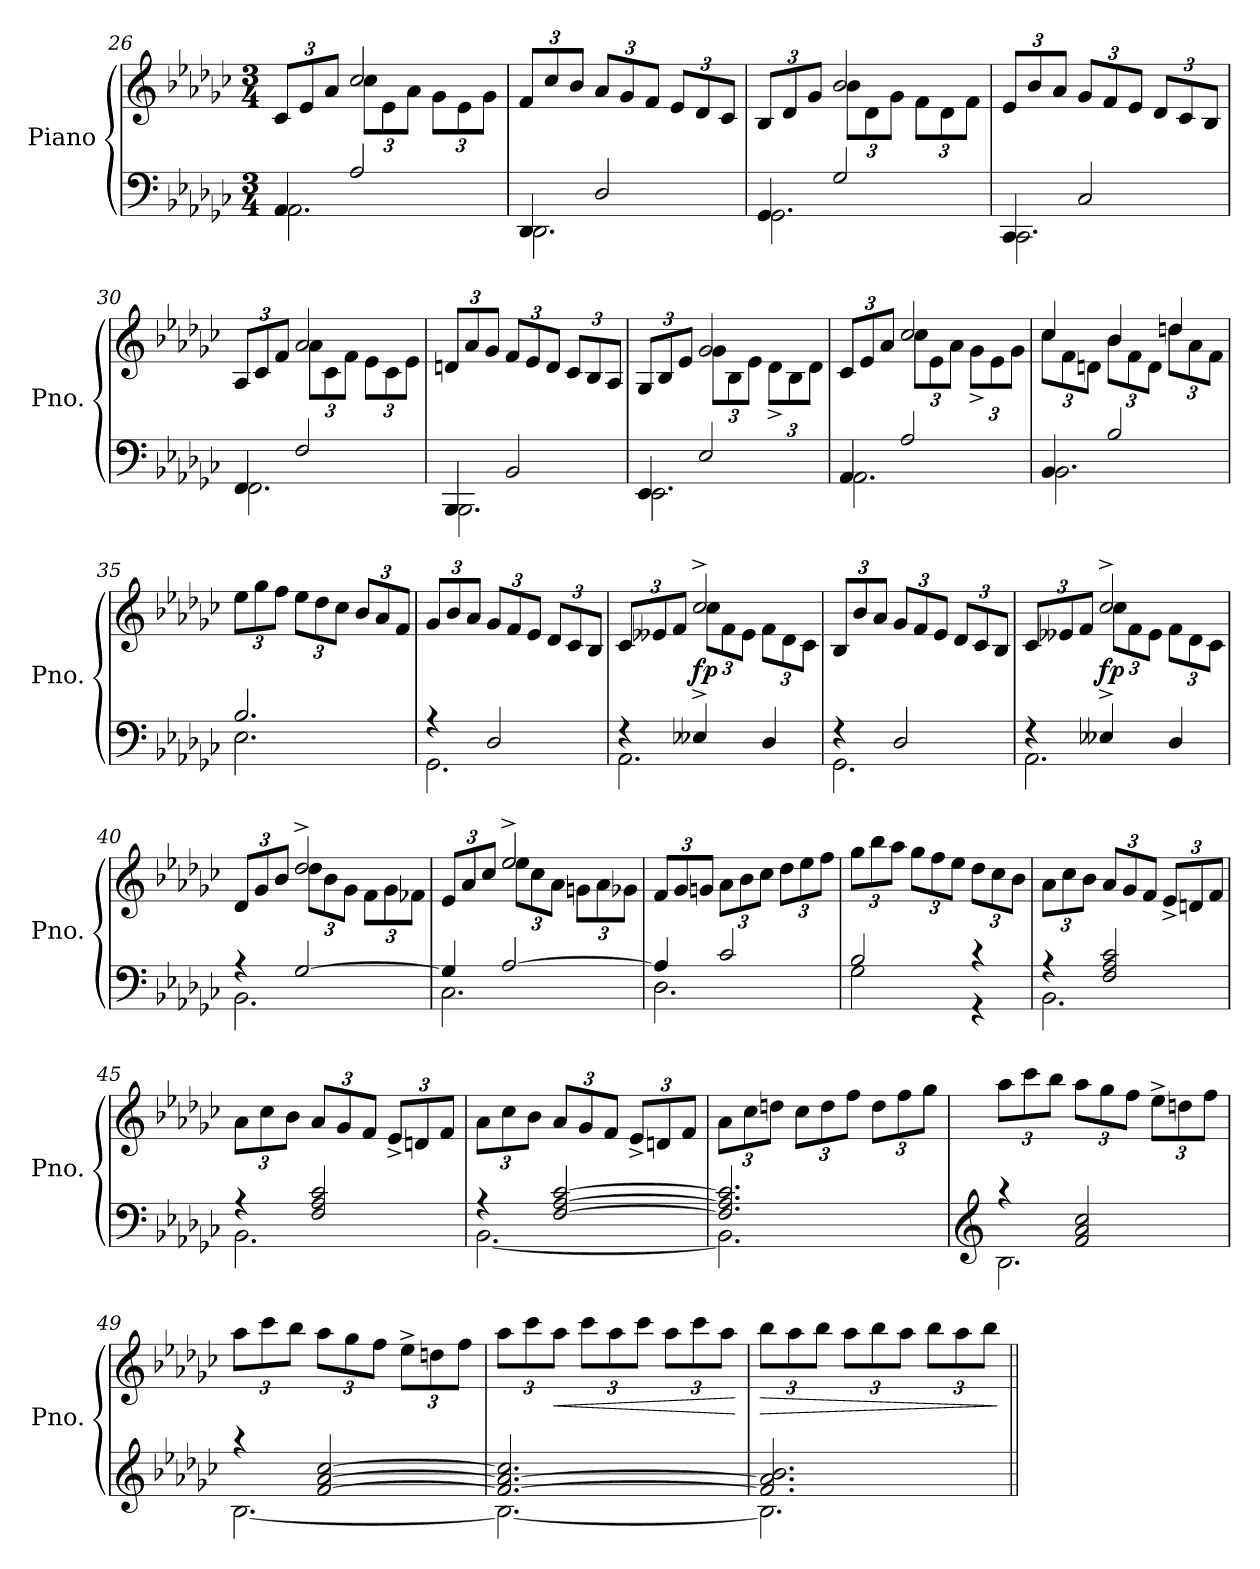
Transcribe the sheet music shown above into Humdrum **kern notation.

**kern	**kern	**dynam
*part1	*part1	*part1
*staff2	*staff1	*staff1/2
*I"Piano	*	*
*I'Pno.	*	*
*clefF4	*clefG2	*
*k[b-e-a-d-g-c-]	*k[b-e-a-d-g-c-]	*
*M3/4	*M3/4	*
=26	=26	=26
*^	*	*
*	*	*Xbrackettup	*
*	*	*^	*
4AA-/	2.AA-\	12c-/L	4ryy	.
.	.	12e-/	.	.
.	.	12a-/J	.	.
2A-/	.	2cc-/	12cc-\L	.
.	.	.	12e-\	.
.	.	.	12a-\J	.
.	.	.	12g-\L	.
.	.	.	12e-\	.
.	.	.	12g-\J	.
*	*	*v	*v	*
=27	=27	=27	=27
4DD-/	2.DD-\	12f/L	.
.	.	12cc-/	.
.	.	12b-/J	.
2D-/	.	12a-/L	.
.	.	12g-/	.
.	.	12f/J	.
.	.	12e-/L	.
.	.	12d-/	.
.	.	12c-/J	.
=28	=28	=28	=28
*	*	*^	*
4GG-/	2.GG-\	12B-/L	4ryy	.
.	.	12d-/	.	.
.	.	12g-/J	.	.
2G-/	.	2b-/	12b-\L	.
.	.	.	12d-\	.
.	.	.	12g-\J	.
.	.	.	12f\L	.
.	.	.	12d-\	.
.	.	.	12f\J	.
*	*	*v	*v	*
!!LO:LB:g=z
=29	=29	=29	=29
4CC-/	2.CC-\	12e-/L	.
.	.	12b-/	.
.	.	12a-/J	.
2C-/	.	12g-/L	.
.	.	12f/	.
.	.	12e-/J	.
.	.	12d-/L	.
.	.	12c-/	.
.	.	12B-/J	.
=30	=30	=30	=30
*	*	*^	*
4FF/	2.FF\	12A-/L	4ryy	.
.	.	12c-/	.	.
.	.	12f/J	.	.
2F/	.	2a-/	12a-\L	.
.	.	.	12c-\	.
.	.	.	12f\J	.
.	.	.	12e-\L	.
.	.	.	12c-\	.
.	.	.	12e-\J	.
*	*	*v	*v	*
=31	=31	=31	=31
4BBB-/	2.BBB-\	12dn/L	.
.	.	12a-/	.
.	.	12g-/J	.
2BB-/	.	12f/L	.
.	.	12e-/	.
.	.	12d/J	.
.	.	12c-/L	.
.	.	12B-/	.
.	.	12A-/J	.
=32	=32	=32	=32
*	*	*^	*
4EE-/	2.EE-\	12G-/L	4ryy	.
.	.	12B-/	.	.
.	.	12e-/J	.	.
2E-/	.	2g-/	12g-\L	.
.	.	.	12B-\	.
.	.	.	12e-\J	.
.	.	.	12d-^\L	.
.	.	.	12B-\	.
.	.	.	12d-\J	.
=33	=33	=33	=33	=33
4AA-/	2.AA-\	12c-/L	4ryy	.
.	.	12e-/	.	.
.	.	12a-/J	.	.
2A-/	.	2cc-/	12cc-\L	.
.	.	.	12e-\	.
.	.	.	12a-\J	.
.	.	.	12g-^\L	.
.	.	.	12e-\	.
.	.	.	12g-\J	.
!!LO:LB:g=z	!!
=34	=34	=34	=34	=34
4BB-/	2.BB-\	4cc-/	12cc-\L	.
.	.	.	12f\	.
.	.	.	12dn\J	.
2B-/	.	4b-/	12b-\L	.
.	.	.	12f\	.
.	.	.	12d\J	.
.	.	4ddn/	12dd\L	.
.	.	.	12a-\	.
.	.	.	12f\J	.
*	*	*v	*v	*
=35	=35	=35	=35
2.B-/	2.E-\	12ee-\L	.
.	.	12gg-\	.
.	.	12ff\J	.
.	.	12ee-\L	.
.	.	12dd-\	.
.	.	12cc-\J	.
.	.	12b-/L	.
.	.	12a-/	.
.	.	12f/J	.
=36	=36	=36	=36
4r	2.GG-\	12g-/L	.
.	.	12b-/	.
.	.	12a-/J	.
2D-/	.	12g-/L	.
.	.	12f/	.
.	.	12e-/J	.
.	.	12d-/L	.
.	.	12c-/	.
.	.	12B-/J	.
=37	=37	=37	=37
*	*	*^	*
4r	2.AA-\	12c-/L	4ryy	.
.	.	12e--X/	.	.
.	.	12f/J	.	.
!	!	!	!	!LO:DY:b
4E--X^/	.	2cc-^/	12cc-\L	fp
.	.	.	12f\	.
.	.	.	12e--\J	.
4D-/	.	.	12f\L	.
.	.	.	12d-\	.
.	.	.	12c-\J	.
*	*	*v	*v	*
=38	=38	=38	=38
4r	2.GG-\	12B-/L	.
.	.	12b-/	.
.	.	12a-/J	.
2D-/	.	12g-/L	.
.	.	12f/	.
.	.	12e-/J	.
.	.	12d-/L	.
.	.	12c-/	.
.	.	12B-/J	.
!!LO:LB:g=z
=39	=39	=39	=39
*	*	*^	*
4r	2.AA-\	12c-/L	4ryy	.
.	.	12e--X/	.	.
.	.	12f/J	.	.
!	!	!	!	!LO:DY:b
4E--X^/	.	2cc-^/	12cc-\L	fp
.	.	.	12f\	.
.	.	.	12e--\J	.
4D-/	.	.	12f\L	.
.	.	.	12d-\	.
.	.	.	12c-\J	.
=40	=40	=40	=40	=40
4r	2.BB-\	12d-/L	4ryy	.
.	.	12g-/	.	.
.	.	12b-/J	.	.
[2G-/	.	2dd-^/	12dd-\L	.
.	.	.	12b-\	.
.	.	.	12g-\J	.
.	.	.	12f\L	.
.	.	.	12g-\	.
.	.	.	12f-X\J	.
=41	=41	=41	=41	=41
4G-/]	2.C-\	12e-/L	4ryy	.
.	.	12a-/	.	.
.	.	12cc-/J	.	.
[2A-/	.	2ee-^/	12ee-\L	.
.	.	.	12cc-\	.
.	.	.	12a-\J	.
.	.	.	12gn\L	.
.	.	.	12a-\	.
.	.	.	12g-X\J	.
*	*	*v	*v	*
=42	=42	=42	=42
4A-/]	2.D-\	12f/L	.
.	.	12g-/	.
.	.	12gn/J	.
2c-/	.	12a-\L	.
.	.	12b-\	.
.	.	12cc-\J	.
.	.	12dd-\L	.
.	.	12ee-\	.
.	.	12ff\J	.
!!LO:LB:g=z
=43	=43	=43	=43
2B-/	2G-\	12gg-\L	.
.	.	12bb-\	.
.	.	12aa-\J	.
.	.	12gg-\L	.
.	.	12ff\	.
.	.	12ee-\J	.
4r	4r	12dd-\L	.
.	.	12cc-\	.
.	.	12b-\J	.
=44	=44	=44	=44
4r	2.BB-\	12a-\L	.
.	.	12cc-\	.
.	.	12b-\J	.
2F/ 2A-/ 2c-/	.	12a-/L	.
.	.	12g-/	.
.	.	12f/J	.
.	.	12e-^/L	.
.	.	12dn/	.
.	.	12f/J	.
=45	=45	=45	=45
4r	2.BB-\	12a-\L	.
.	.	12cc-\	.
.	.	12b-\J	.
2F/ 2A-/ 2c-/	.	12a-/L	.
.	.	12g-/	.
.	.	12f/J	.
.	.	12e-^/L	.
.	.	12dn/	.
.	.	12f/J	.
=46	=46	=46	=46
4r	[2.BB-\	12a-\L	.
.	.	12cc-\	.
.	.	12b-\J	.
[2F/ [2A-/ [2c-/	.	12a-/L	.
.	.	12g-/	.
.	.	12f/J	.
.	.	12e-^/L	.
.	.	12dn/	.
.	.	12f/J	.
=47	=47	=47	=47
2.F/] 2.A-/] 2.c-/]	2.BB-\]	12a-\L	.
.	.	12cc-\	.
.	.	12ddn\J	.
.	.	12cc-\L	.
.	.	12dd\	.
.	.	12ff\J	.
.	.	12dd\L	.
.	.	12ff\	.
.	.	12gg-\J	.
!!LO:PB:g=z
=48	=48	=48	=48
*clefG2	*	*	*
4raa	2.B-\	12aa-\L	.
.	.	12ccc-\	.
.	.	12bb-\J	.
2f/ 2a-/ 2cc-/	.	12aa-\L	.
.	.	12gg-\	.
.	.	12ff\J	.
.	.	12ee-^\L	.
.	.	12ddn\	.
.	.	12ff\J	.
=49	=49	=49	=49
4raa	[2.B-\	12aa-\L	.
.	.	12ccc-\	.
.	.	12bb-\J	.
[2f/ [2a-/ [2cc-/	.	12aa-\L	.
.	.	12gg-\	.
.	.	12ff\J	.
.	.	12ee-^\L	.
.	.	12ddn\	.
.	.	12ff\J	.
=50	=50	=50	=50
2.f/_ 2.a-/_ 2.cc-/]	2.B-\_	12aa-\L	.
.	.	12ccc-\	.
!	!	!	!LO:HP:b
.	.	12aa-\J	<
.	.	12ccc-\L	.
.	.	12aa-\	.
.	.	12ccc-\J	.
.	.	12aa-\L	.
.	.	12ccc-\	.
.	.	12aa-\J	.
*v	*v	*	*
.	.	[
=51	=51	=51
*^	*	*
!	!	!	!LO:HP:b
2.f/] 2.a-/] 2.b-/	2.B-\]	12bb-\L	>
.	.	12aa-\	.
.	.	12bb-\J	.
.	.	12aa-\L	.
.	.	12bb-\	.
.	.	12aa-\J	.
.	.	12bb-\L	.
.	.	12aa-\	.
.	.	12bb-\J	.
*v	*v	*	*
.	.	]
=||	=||	=||
*-	*-	*-
